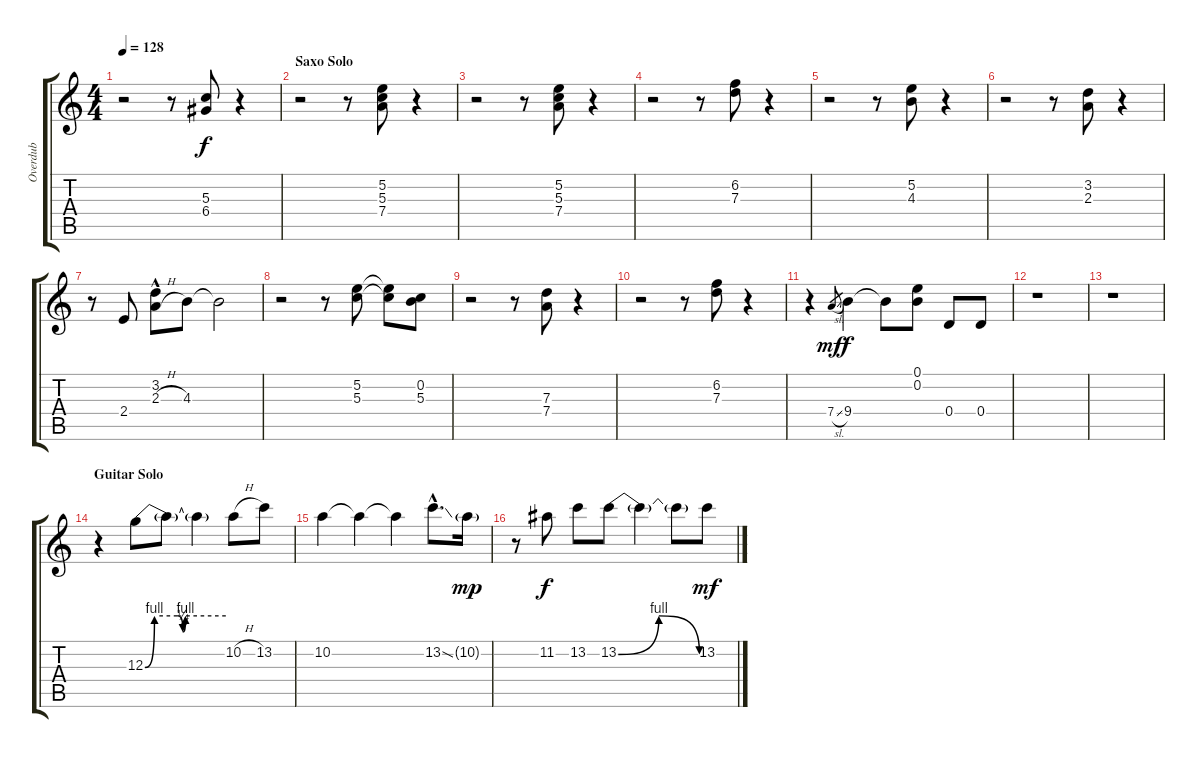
\track ("Overdub" "Overdub") {instrument fretlessbass}
\staff {score tabs}
\tuning (E4 B3 G3 D3 A2 E2) {hide}
\ts (4 4)
\tempo 128
\clef g2
\ks c
r.2{dy mp} r.8 (5.3 6.4).8{dy f} r.4 |
\section ("" "Saxo Solo")
r.2 r.8 (5.2 5.3 7.4).8 r.4 |
r.2 r.8 (5.2 5.3 7.4).8 r.4 |
r.2 r.8 (6.2 7.3).8 r.4 |
r.2 r.8 (5.2 4.3).8 r.4 |
r.2 r.8 (3.2 2.3).8 r.4 |
r.8 2.4.8 (3.2{hac} 2.3{h}).8 4.3.8 4.3{t}.2 |
r.2 r.8 (5.2 5.3).8 (5.2{t} 5.3{t}).8 (0.2 5.3).8 |
r.2 r.8 (7.3 7.4).8 r.4 |
r.2 r.8 (6.2 7.3).8 r.4 |
r.4 7.4{sl}.8{gr dy mf} 9.4.4{dy f} 9.4{t}.8 (0.1 0.2).8 0.4.8 0.4.8 |
r.1 |
r.1 |
\section ("" "Guitar Solo")
r.4 12.3{be (custom 0 0 7 4 24 4 28 1 30 4 60 4)}.8 12.3{t}.8 12.3{t}.4 10.2{h}.8 13.2.8 |
10.2.4 10.2{t}.4 10.2{t}.4 13.2{ss hac}.8{d} 10.2{g}.16{dy mp} |
r.8 11.2.8{dy f} 13.2.8 13.2{be (bendrelease 0 0 15 4 45 4 60 0)}.8 13.2{t}.4 13.2{t}.8 13.2{h}.8{dy mf}
